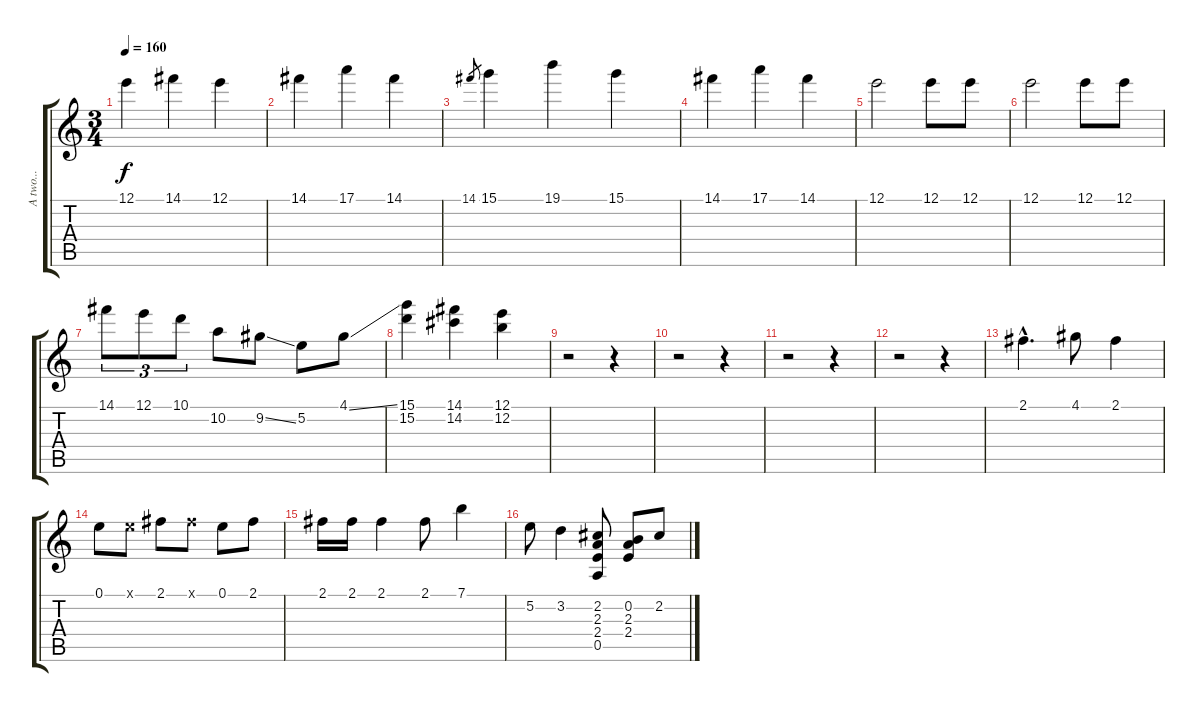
\track ("A two..." "A two...") {instrument electricguitarjazz}
\staff {score tabs}
\tuning (E4 B3 G3 D3 A2 E2) {hide}
\ts (3 4)
\tempo 160
\clef g2
\ks c
12.1.4{dy f} 14.1.4 12.1.4 |
14.1.4 17.1.4 14.1.4 |
14.1.8{gr} 15.1.4 19.1.4 15.1.4 |
14.1.4 17.1.4 14.1.4 |
12.1.2 12.1.8 12.1.8 |
12.1.2 12.1.8 12.1.8 |
14.1.8{tu (3 2)} 12.1.8{tu (3 2)} 10.1.8{tu (3 2)} 10.2.8 9.2{ss}.8 5.2.8 4.1{ss}.8 |
(15.1 15.2).4 (14.1 14.2).4 (12.1 12.2).4 |
r.2 r.4 |
r.2 r.4 |
r.2 r.4 |
r.2 r.4 |
2.1{hac}.4{d} 4.1.8 2.1.4 |
0.1.8 0.1{x}.8 2.1.8 2.1{x}.8 0.1.8 2.1.8 |
2.1.16 2.1.16 2.1.4 2.1.8 7.1.4 |
5.2.8 3.2.4 (2.2 2.3 2.4 0.5).8 (0.2 2.3 2.4).8 2.2.8
